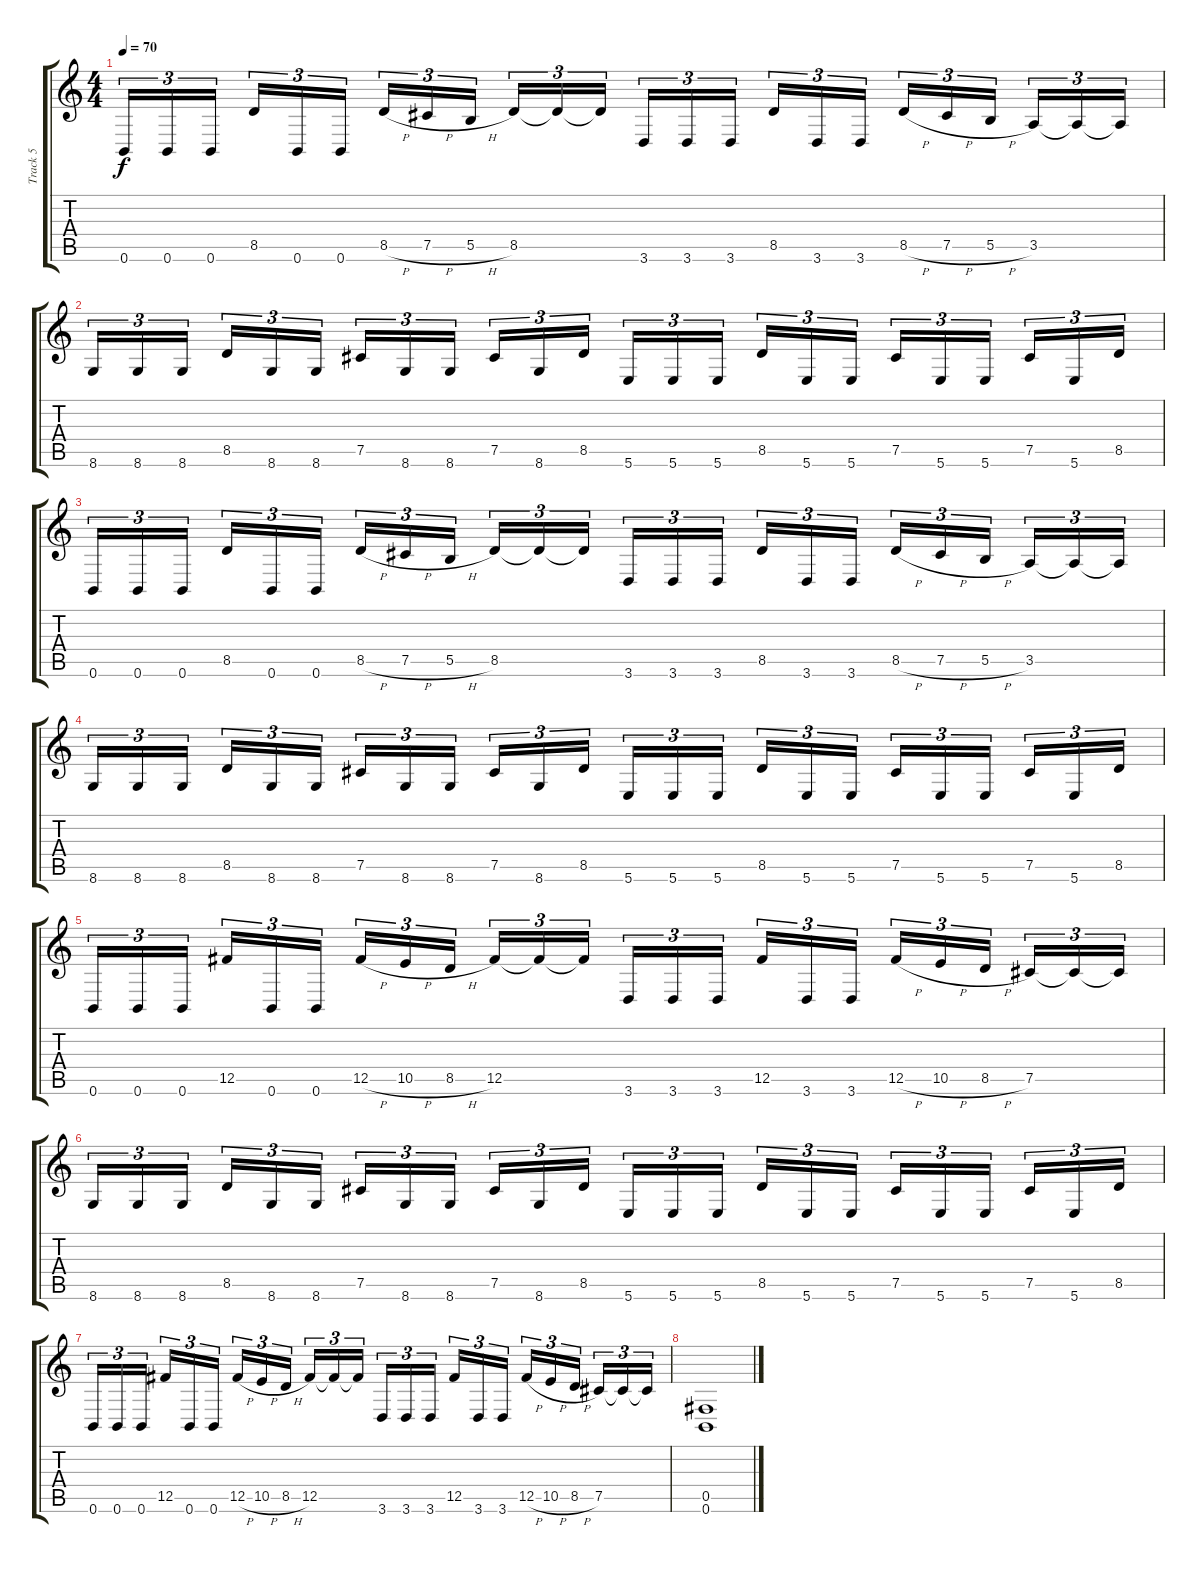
\track ("Track 5" "Track 5") {instrument distortionguitar}
\staff {score tabs}
\tuning (Db4 Ab3 E3 B2 Gb2 B1) {hide}
\ts (4 4)
\tempo 70
\clef g2
\ks c
0.6.16{tu (3 2) dy f} 0.6.16{tu (3 2)} 0.6.16{tu (3 2) beam splitsecondary} 8.5.16{tu (3 2)} 0.6.16{tu (3 2)} 0.6.16{tu (3 2)} 8.5{h}.16{tu (3 2)} 7.5{h}.16{tu (3 2)} 5.5{h}.16{tu (3 2) beam splitsecondary} 8.5.16{tu (3 2)} 8.5{t}.16{tu (3 2)} 8.5{t}.16{tu (3 2)} 3.6.16{tu (3 2)} 3.6.16{tu (3 2)} 3.6.16{tu (3 2) beam splitsecondary} 8.5.16{tu (3 2)} 3.6.16{tu (3 2)} 3.6.16{tu (3 2)} 8.5{h}.16{tu (3 2)} 7.5{h}.16{tu (3 2)} 5.5{h}.16{tu (3 2) beam splitsecondary} 3.5.16{tu (3 2)} 3.5{t}.16{tu (3 2)} 3.5{t}.16{tu (3 2)} |
8.6.16{tu (3 2)} 8.6.16{tu (3 2)} 8.6.16{tu (3 2) beam splitsecondary} 8.5.16{tu (3 2)} 8.6.16{tu (3 2)} 8.6.16{tu (3 2)} 7.5.16{tu (3 2)} 8.6.16{tu (3 2)} 8.6.16{tu (3 2) beam splitsecondary} 7.5.16{tu (3 2)} 8.6.16{tu (3 2)} 8.5.16{tu (3 2)} 5.6.16{tu (3 2)} 5.6.16{tu (3 2)} 5.6.16{tu (3 2) beam splitsecondary} 8.5.16{tu (3 2)} 5.6.16{tu (3 2)} 5.6.16{tu (3 2)} 7.5.16{tu (3 2)} 5.6.16{tu (3 2)} 5.6.16{tu (3 2) beam splitsecondary} 7.5.16{tu (3 2)} 5.6.16{tu (3 2)} 8.5.16{tu (3 2)} |
0.6.16{tu (3 2)} 0.6.16{tu (3 2)} 0.6.16{tu (3 2) beam splitsecondary} 8.5.16{tu (3 2)} 0.6.16{tu (3 2)} 0.6.16{tu (3 2)} 8.5{h}.16{tu (3 2)} 7.5{h}.16{tu (3 2)} 5.5{h}.16{tu (3 2) beam splitsecondary} 8.5.16{tu (3 2)} 8.5{t}.16{tu (3 2)} 8.5{t}.16{tu (3 2)} 3.6.16{tu (3 2)} 3.6.16{tu (3 2)} 3.6.16{tu (3 2) beam splitsecondary} 8.5.16{tu (3 2)} 3.6.16{tu (3 2)} 3.6.16{tu (3 2)} 8.5{h}.16{tu (3 2)} 7.5{h}.16{tu (3 2)} 5.5{h}.16{tu (3 2) beam splitsecondary} 3.5.16{tu (3 2)} 3.5{t}.16{tu (3 2)} 3.5{t}.16{tu (3 2)} |
8.6.16{tu (3 2)} 8.6.16{tu (3 2)} 8.6.16{tu (3 2) beam splitsecondary} 8.5.16{tu (3 2)} 8.6.16{tu (3 2)} 8.6.16{tu (3 2)} 7.5.16{tu (3 2)} 8.6.16{tu (3 2)} 8.6.16{tu (3 2) beam splitsecondary} 7.5.16{tu (3 2)} 8.6.16{tu (3 2)} 8.5.16{tu (3 2)} 5.6.16{tu (3 2)} 5.6.16{tu (3 2)} 5.6.16{tu (3 2) beam splitsecondary} 8.5.16{tu (3 2)} 5.6.16{tu (3 2)} 5.6.16{tu (3 2)} 7.5.16{tu (3 2)} 5.6.16{tu (3 2)} 5.6.16{tu (3 2) beam splitsecondary} 7.5.16{tu (3 2)} 5.6.16{tu (3 2)} 8.5.16{tu (3 2)} |
0.6.16{tu (3 2)} 0.6.16{tu (3 2)} 0.6.16{tu (3 2) beam splitsecondary} 12.5.16{tu (3 2)} 0.6.16{tu (3 2)} 0.6.16{tu (3 2)} 12.5{h}.16{tu (3 2)} 10.5{h}.16{tu (3 2)} 8.5{h}.16{tu (3 2) beam splitsecondary} 12.5.16{tu (3 2)} 12.5{t}.16{tu (3 2)} 12.5{t}.16{tu (3 2)} 3.6.16{tu (3 2)} 3.6.16{tu (3 2)} 3.6.16{tu (3 2) beam splitsecondary} 12.5.16{tu (3 2)} 3.6.16{tu (3 2)} 3.6.16{tu (3 2)} 12.5{h}.16{tu (3 2)} 10.5{h}.16{tu (3 2)} 8.5{h}.16{tu (3 2) beam splitsecondary} 7.5.16{tu (3 2)} 7.5{t}.16{tu (3 2)} 7.5{t}.16{tu (3 2)} |
8.6.16{tu (3 2)} 8.6.16{tu (3 2)} 8.6.16{tu (3 2) beam splitsecondary} 8.5.16{tu (3 2)} 8.6.16{tu (3 2)} 8.6.16{tu (3 2)} 7.5.16{tu (3 2)} 8.6.16{tu (3 2)} 8.6.16{tu (3 2) beam splitsecondary} 7.5.16{tu (3 2)} 8.6.16{tu (3 2)} 8.5.16{tu (3 2)} 5.6.16{tu (3 2)} 5.6.16{tu (3 2)} 5.6.16{tu (3 2) beam splitsecondary} 8.5.16{tu (3 2)} 5.6.16{tu (3 2)} 5.6.16{tu (3 2)} 7.5.16{tu (3 2)} 5.6.16{tu (3 2)} 5.6.16{tu (3 2) beam splitsecondary} 7.5.16{tu (3 2)} 5.6.16{tu (3 2)} 8.5.16{tu (3 2)} |
0.6.16{tu (3 2)} 0.6.16{tu (3 2)} 0.6.16{tu (3 2) beam splitsecondary} 12.5.16{tu (3 2)} 0.6.16{tu (3 2)} 0.6.16{tu (3 2)} 12.5{h}.16{tu (3 2)} 10.5{h}.16{tu (3 2)} 8.5{h}.16{tu (3 2) beam splitsecondary} 12.5.16{tu (3 2)} 12.5{t}.16{tu (3 2)} 12.5{t}.16{tu (3 2)} 3.6.16{tu (3 2)} 3.6.16{tu (3 2)} 3.6.16{tu (3 2) beam splitsecondary} 12.5.16{tu (3 2)} 3.6.16{tu (3 2)} 3.6.16{tu (3 2)} 12.5{h}.16{tu (3 2)} 10.5{h}.16{tu (3 2)} 8.5{h}.16{tu (3 2) beam splitsecondary} 7.5.16{tu (3 2)} 7.5{t}.16{tu (3 2)} 7.5{t}.16{tu (3 2)} |
(0.5 0.6).1
